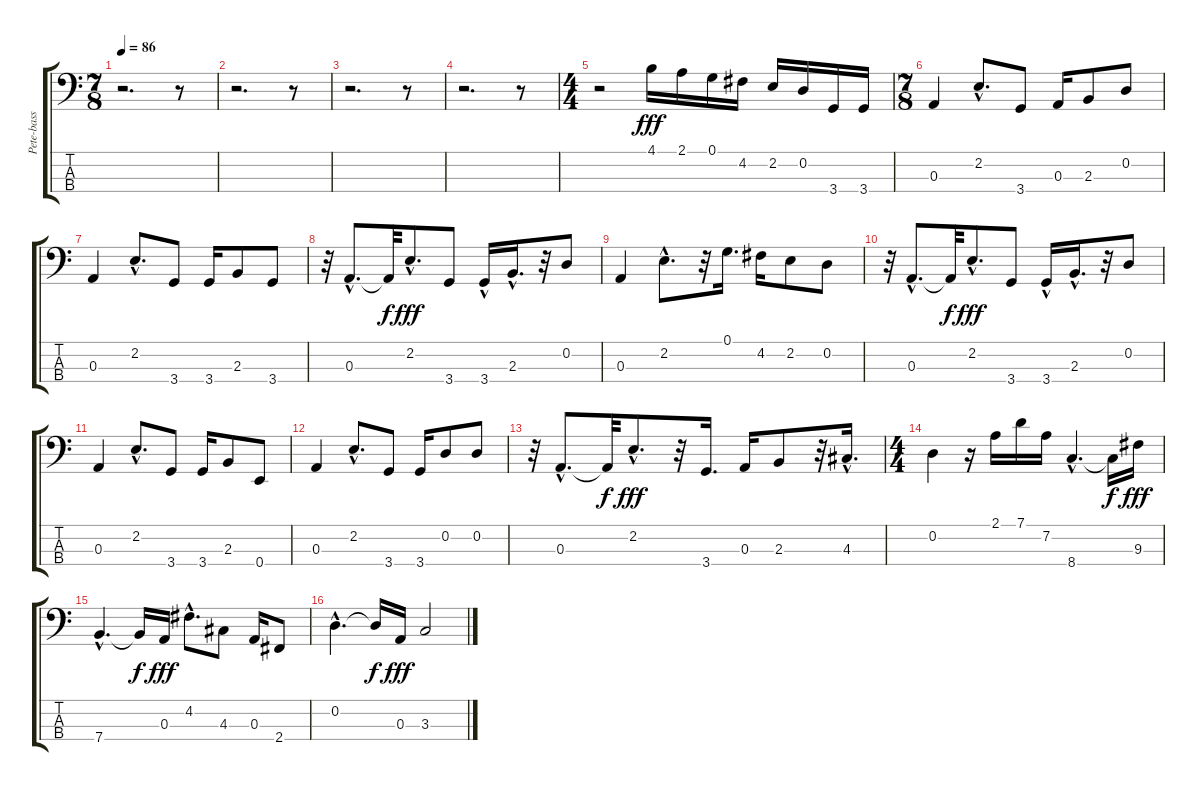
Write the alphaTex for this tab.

\track ("Pete-bass" "Pete-bass") {instrument electricbassfinger}
\staff {score tabs}
\tuning (G2 D2 A1 E1) {hide}
\ts (7 8)
\tempo 86
\clef f4
\ks c
r.2{d dy fff instrument electricbassfinger} r.8 |
r.2{d} r.8 |
r.2{d} r.8 |
r.2{d} r.8 |
\ts (4 4)
r.2 4.1.16{volume 16 instrument electricbassfinger} 2.1.16 0.1.16 4.2.16 2.2.16 0.2.16 3.4.16 3.4.16 |
\ts (7 8)
0.3.4 2.2{hac}.8{d} 3.4.8 0.3.16 2.3.8 0.2.8 |
0.3.4 2.2{hac}.8{d} 3.4.8 3.4.16 2.3.8 3.4.8 |
r.32 0.3{hac}.8{d} 0.3{t}.32{dy f} 2.2{hac}.8{d dy fff} 3.4.8 3.4{hac}.16 2.3{hac}.16{d} r.32 0.2.8 |
0.3.4 2.2{hac}.8{d} r.32 0.1.16{d} 4.2.16 2.2.8 0.2.8 |
r.32 0.3{hac}.8{d} 0.3{t}.32{dy f} 2.2{hac}.8{d dy fff} 3.4.8 3.4{hac}.16 2.3{hac}.16{d} r.32 0.2.8 |
0.3.4 2.2{hac}.8{d} 3.4.8 3.4.16 2.3.8 0.4.8 |
0.3.4 2.2{hac}.8{d} 3.4.8 3.4.16 0.2.8 0.2.8 |
r.32 0.3{hac}.8{d} 0.3{t}.32{dy f} 2.2{hac}.8{d dy fff} r.32 3.4.16{d} 0.3.16 2.3.8 r.32 4.3{hac}.16{d} |
\ts (4 4)
0.2.4 r.16 2.1.16 7.1.16 7.2.16 8.4{hac}.4{d} 8.4{t}.16{dy f} 9.3.16{dy fff} |
7.4{hac}.4{d} 7.4{t}.16{dy f} 0.3.16{dy fff} 4.2{hac}.8{d} 4.3.8 0.3.16 2.4.8 |
0.2{hac}.4{d} 0.2{t}.16{dy f} 0.3.16{dy fff} 3.3.2
